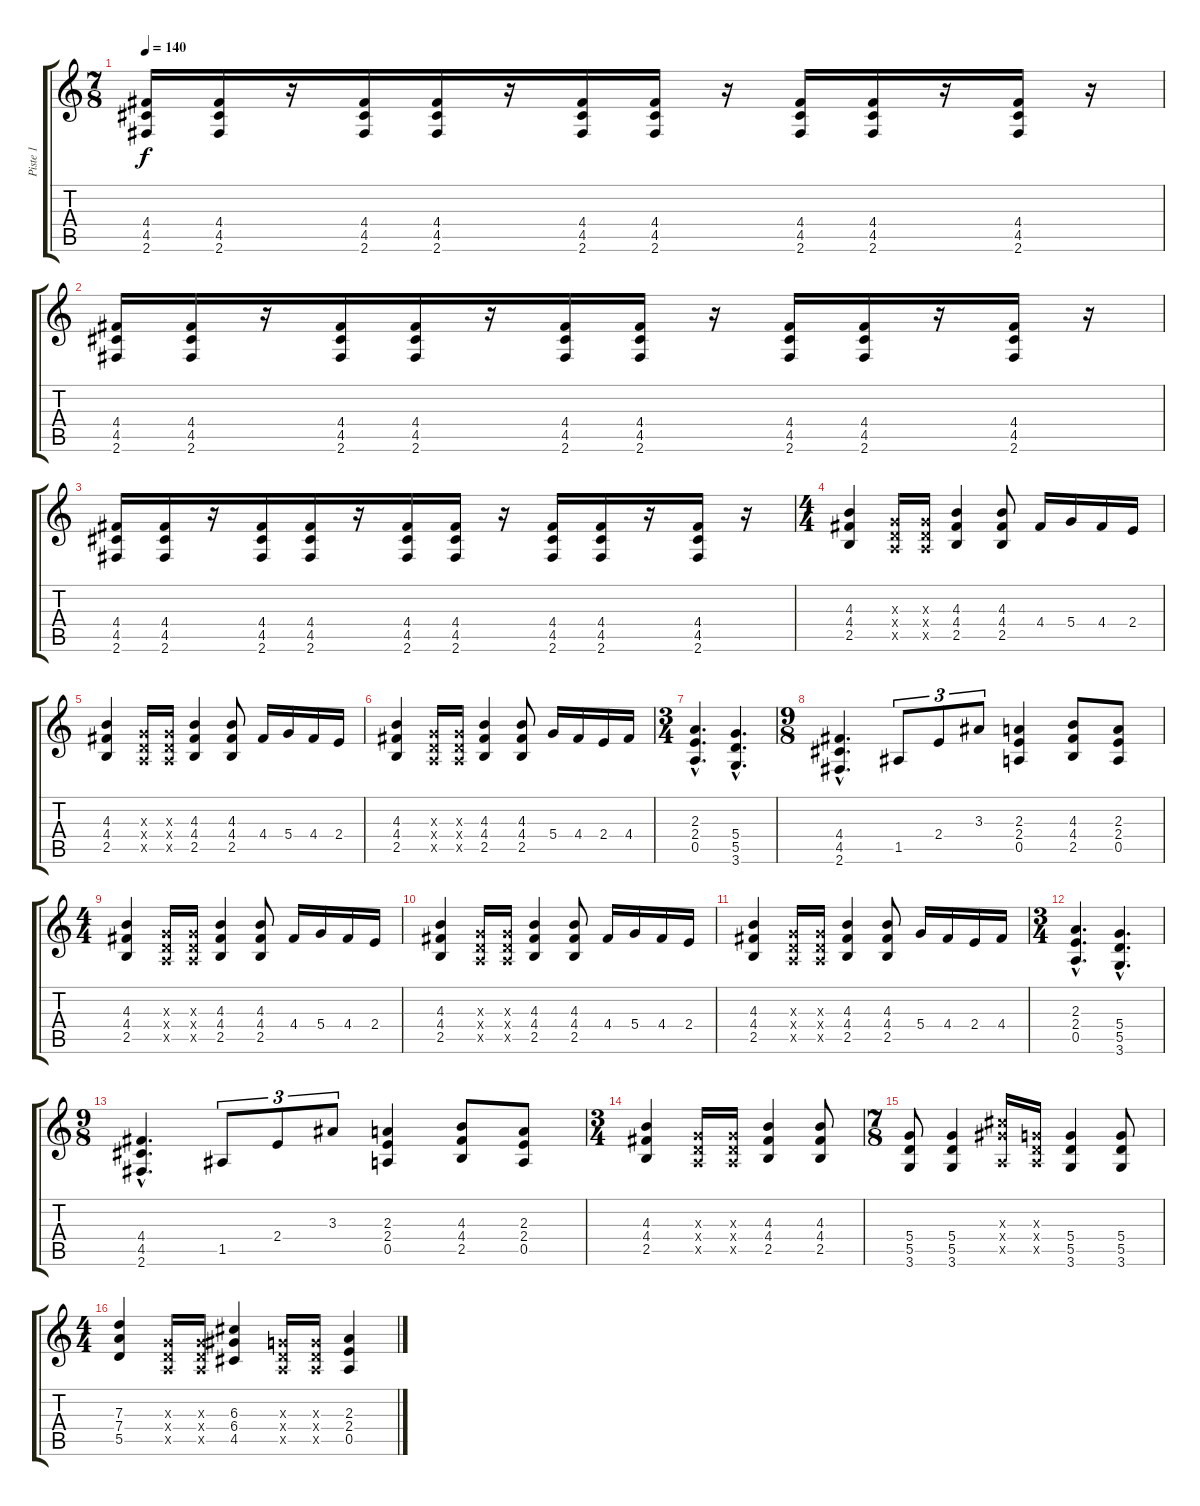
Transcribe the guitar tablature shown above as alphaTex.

\track ("Piste 1" "Piste 1") {instrument distortionguitar}
\staff {score tabs}
\tuning (E4 B3 G3 D3 A2 E2) {hide}
\ts (7 8)
\tempo 140
\clef g2
\ks c
(4.4 4.5 2.6).16{dy f} (4.4 4.5 2.6).16 r.16 (4.4 4.5 2.6).16 (4.4 4.5 2.6).16 r.16 (4.4 4.5 2.6).16 (4.4 4.5 2.6).16 r.16 (4.4 4.5 2.6).16 (4.4 4.5 2.6).16 r.16 (4.4 4.5 2.6).16 r.16 |
(4.4 4.5 2.6).16 (4.4 4.5 2.6).16 r.16 (4.4 4.5 2.6).16 (4.4 4.5 2.6).16 r.16 (4.4 4.5 2.6).16 (4.4 4.5 2.6).16 r.16 (4.4 4.5 2.6).16 (4.4 4.5 2.6).16 r.16 (4.4 4.5 2.6).16 r.16 |
(4.4 4.5 2.6).16 (4.4 4.5 2.6).16 r.16 (4.4 4.5 2.6).16 (4.4 4.5 2.6).16 r.16 (4.4 4.5 2.6).16 (4.4 4.5 2.6).16 r.16 (4.4 4.5 2.6).16 (4.4 4.5 2.6).16 r.16 (4.4 4.5 2.6).16 r.16 |
\ts (4 4)
(4.3 4.4 2.5).4 (0.3{x} 0.4{x} 0.5{x}).16 (0.3{x} 0.4{x} 0.5{x}).16 (4.3 4.4 2.5).4 (4.3 4.4 2.5).8 4.4.16 5.4.16 4.4.16 2.4.16 |
(4.3 4.4 2.5).4 (0.3{x} 0.4{x} 0.5{x}).16 (0.3{x} 0.4{x} 0.5{x}).16 (4.3 4.4 2.5).4 (4.3 4.4 2.5).8 4.4.16 5.4.16 4.4.16 2.4.16 |
(4.3 4.4 2.5).4 (0.3{x} 0.4{x} 0.5{x}).16 (0.3{x} 0.4{x} 0.5{x}).16 (4.3 4.4 2.5).4 (4.3 4.4 2.5).8 5.4.16 4.4.16 2.4.16 4.4.16 |
\ts (3 4)
(2.3{hac} 2.4{hac} 0.5{hac}).4{d} (5.4{hac} 5.5{hac} 3.6{hac}).4{d} |
\ts (9 8)
(4.4{hac} 4.5{hac} 2.6{hac}).4{d} 1.5.8{tu (3 2)} 2.4.8{tu (3 2)} 3.3.8{tu (3 2)} (2.3 2.4 0.5).4 (4.3 4.4 2.5).8 (2.3 2.4 0.5).8 |
\ts (4 4)
(4.3 4.4 2.5).4 (0.3{x} 0.4{x} 0.5{x}).16 (0.3{x} 0.4{x} 0.5{x}).16 (4.3 4.4 2.5).4 (4.3 4.4 2.5).8 4.4.16 5.4.16 4.4.16 2.4.16 |
(4.3 4.4 2.5).4 (0.3{x} 0.4{x} 0.5{x}).16 (0.3{x} 0.4{x} 0.5{x}).16 (4.3 4.4 2.5).4 (4.3 4.4 2.5).8 4.4.16 5.4.16 4.4.16 2.4.16 |
(4.3 4.4 2.5).4 (0.3{x} 0.4{x} 0.5{x}).16 (0.3{x} 0.4{x} 0.5{x}).16 (4.3 4.4 2.5).4 (4.3 4.4 2.5).8 5.4.16 4.4.16 2.4.16 4.4.16 |
\ts (3 4)
(2.3{hac} 2.4{hac} 0.5{hac}).4{d} (5.4{hac} 5.5{hac} 3.6{hac}).4{d} |
\ts (9 8)
(4.4{hac} 4.5{hac} 2.6{hac}).4{d} 1.5.8{tu (3 2)} 2.4.8{tu (3 2)} 3.3.8{tu (3 2)} (2.3 2.4 0.5).4 (4.3 4.4 2.5).8 (2.3 2.4 0.5).8 |
\ts (3 4)
(4.3 4.4 2.5).4 (0.3{x} 0.4{x} 0.5{x}).16 (0.3{x} 0.4{x} 0.5{x}).16 (4.3 4.4 2.5).4 (4.3 4.4 2.5).8 |
\ts (7 8)
(5.4 5.5 3.6).8 (5.4 5.5 3.6).4 (6.3{x} 6.4{x} 0.5{x}).16 (0.3{x} 0.4{x} 0.5{x}).16 (5.4 5.5 3.6).4 (5.4 5.5 3.6).8 |
\ts (4 4)
(7.3 7.4 5.5).4 (0.3{x} 0.4{x} 0.5{x}).16 (0.3{x} 0.4{x} 0.5{x}).16 (6.3 6.4 4.5).4 (0.3{x} 0.4{x} 0.5{x}).16 (0.3{x} 0.4{x} 0.5{x}).16 (2.3 2.4 0.5).4
